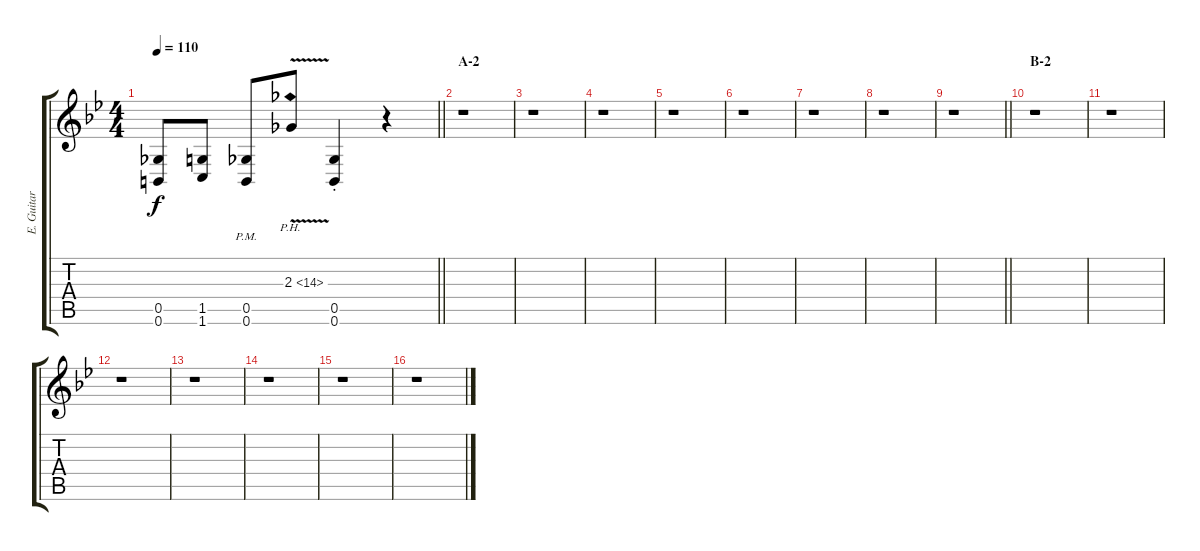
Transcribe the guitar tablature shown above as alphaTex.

\track ("E. Guitar II" "E. Guitar ") {instrument overdrivenguitar}
\staff {score tabs}
\tuning (Db4 Ab3 E3 B2 Gb2 B1) {hide}
\ts (4 4)
\tempo 110
\clef g2
\barLineRight lightlight
\ks bb
(0.5 0.6).8{dy f} (1.5 1.6).8 (0.5{pm} 0.6{pm}).8 2.3{ph 12 v}.8 (0.5{st} 0.6{st}).4 r.4 |
\section ("" "A-2")
r.1 |
r.1 |
r.1 |
r.1 |
r.1 |
r.1 |
r.1 |
\barLineRight lightlight
r.1 |
\section ("" "B-2")
r.1 |
r.1 |
r.1 |
r.1 |
r.1 |
r.1 |
r.1
